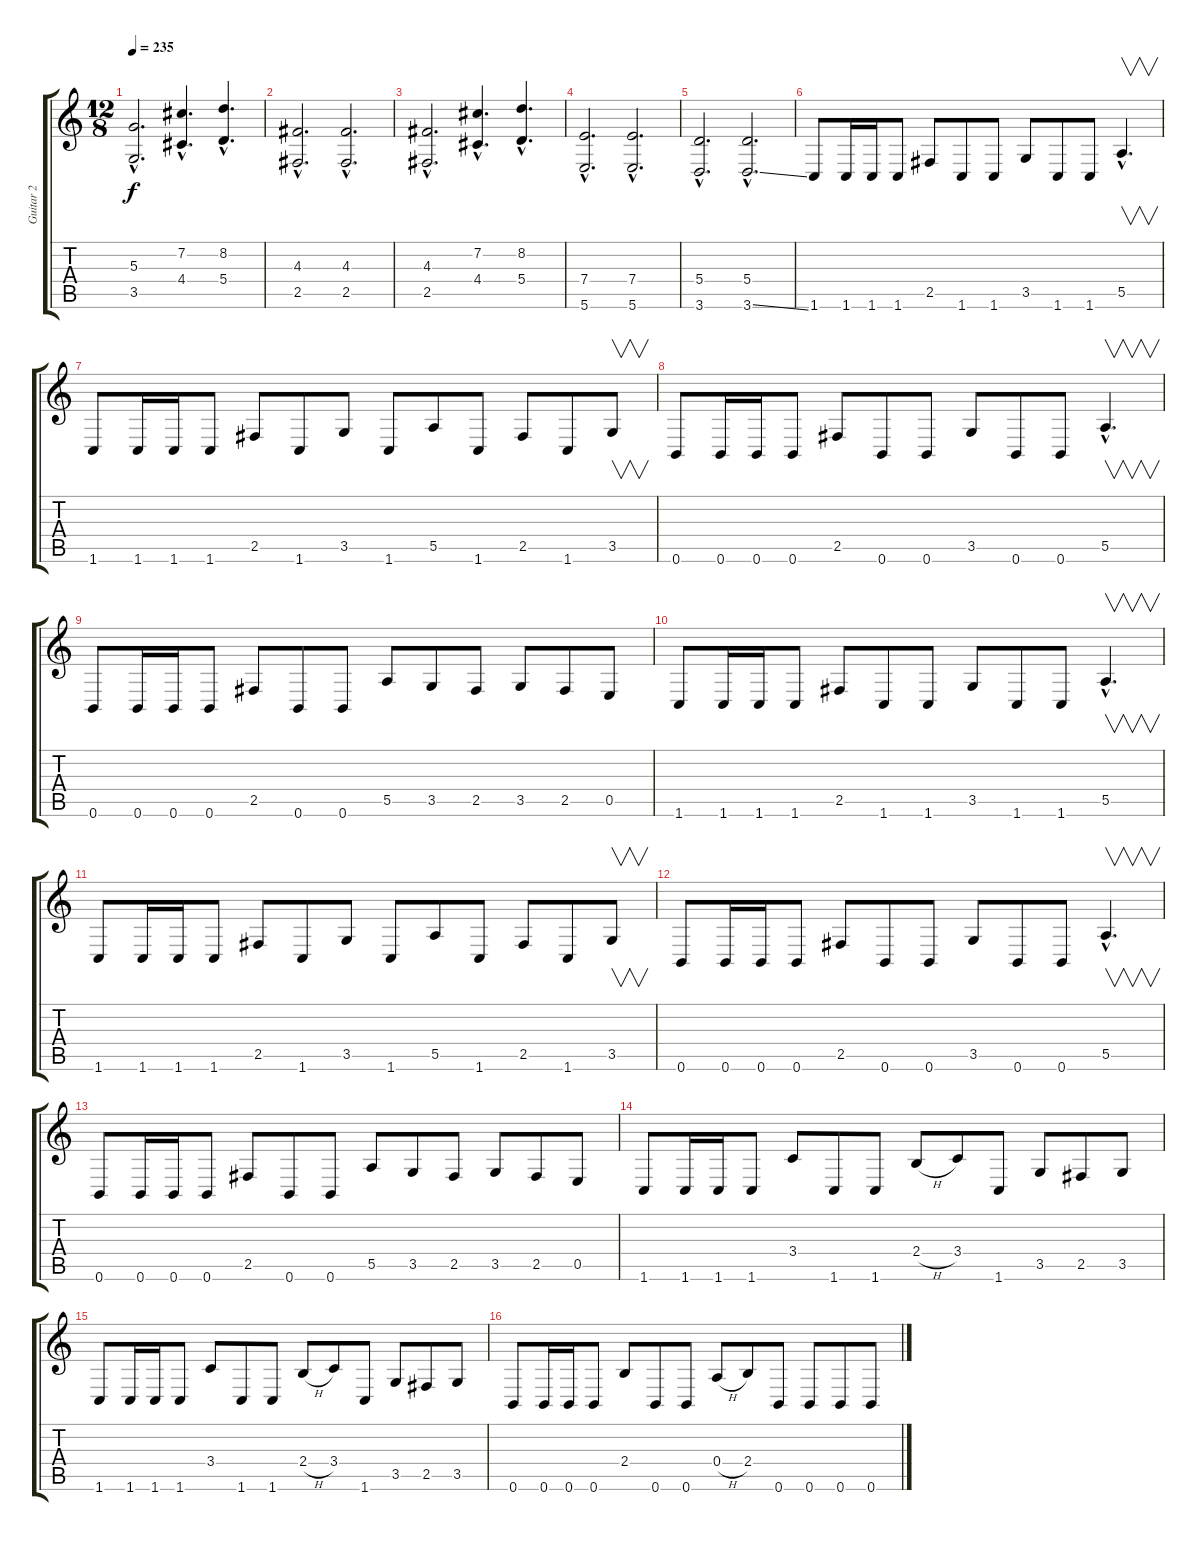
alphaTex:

\track ("Guitar 2" "Guitar 2") {instrument distortionguitar}
\staff {score tabs}
\tuning (B3 Gb3 D3 A2 E2 B1) {hide}
\ts (12 8)
\tempo 235
\clef g2
\ks c
(5.3{hac} 3.5{hac}).2{d dy f} (7.2{hac} 4.4{hac}).4{d} (8.2{hac} 5.4{hac}).4{d} |
(4.3{hac} 2.5{hac}).2{d} (4.3{hac} 2.5{hac}).2{d} |
(4.3{hac} 2.5{hac}).2{d} (7.2{hac} 4.4{hac}).4{d} (8.2{hac} 5.4{hac}).4{d} |
(7.4{hac} 5.6{hac}).2{d} (7.4{hac} 5.6{hac}).2{d} |
(5.4{hac} 3.6{hac}).2{d} (5.4{hac} 3.6{ss hac}).2{d} |
1.6.8 1.6.16 1.6.16 1.6.8 2.5.8 1.6.8 1.6.8 3.5.8 1.6.8 1.6.8 5.5{hac}.4{v d} |
1.6.8 1.6.16 1.6.16 1.6.8 2.5.8 1.6.8 3.5.8 1.6.8 5.5.8 1.6.8 2.5.8 1.6.8 3.5.8{v} |
0.6.8 0.6.16 0.6.16 0.6.8 2.5.8 0.6.8 0.6.8 3.5.8 0.6.8 0.6.8 5.5{hac}.4{v d} |
0.6.8 0.6.16 0.6.16 0.6.8 2.5.8 0.6.8 0.6.8 5.5.8 3.5.8 2.5.8 3.5.8 2.5.8 0.5.8 |
1.6.8 1.6.16 1.6.16 1.6.8 2.5.8 1.6.8 1.6.8 3.5.8 1.6.8 1.6.8 5.5{hac}.4{v d} |
1.6.8 1.6.16 1.6.16 1.6.8 2.5.8 1.6.8 3.5.8 1.6.8 5.5.8 1.6.8 2.5.8 1.6.8 3.5.8{v} |
0.6.8 0.6.16 0.6.16 0.6.8 2.5.8 0.6.8 0.6.8 3.5.8 0.6.8 0.6.8 5.5{hac}.4{v d} |
0.6.8 0.6.16 0.6.16 0.6.8 2.5.8 0.6.8 0.6.8 5.5.8 3.5.8 2.5.8 3.5.8 2.5.8 0.5.8 |
1.6.8 1.6.16 1.6.16 1.6.8 3.4.8 1.6.8 1.6.8 2.4{h}.8 3.4.8 1.6.8 3.5.8 2.5.8 3.5.8 |
1.6.8 1.6.16 1.6.16 1.6.8 3.4.8 1.6.8 1.6.8 2.4{h}.8 3.4.8 1.6.8 3.5.8 2.5.8 3.5.8 |
0.6.8 0.6.16 0.6.16 0.6.8 2.4.8 0.6.8 0.6.8 0.4{h}.8 2.4.8 0.6.8 0.6.8 0.6.8 0.6.8
